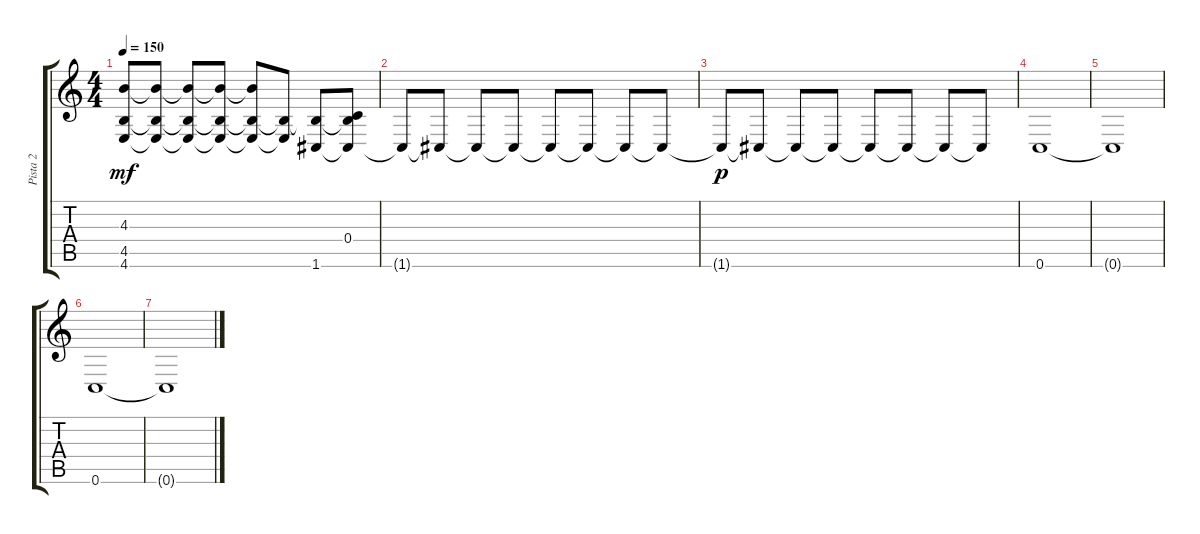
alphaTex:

\track ("Pista 2" "Pista 2") {instrument distortionguitar}
\staff {score tabs}
\tuning (E4 C4 G3 C3 G2 C2) {hide}
\ts (4 4)
\tempo 150
\clef g2
\ks c
(4.3{t} 4.5{t} 4.6{t}).8{dy mf} (4.3{t} 4.5{t} 4.6{t}).8 (4.3{t} 4.5{t} 4.6{t}).8 (4.3{t} 4.5{t} 4.6{t}).8 (4.3{t} 4.5{t} 4.6{t}).8 (4.5{t} 4.6{t}).8 (4.5{t} 1.6).8 (0.4{t} 4.5{t} 1.6{t}).8 |
1.6{t}.8 1.6{t}.8 1.6{t}.8 1.6{t}.8 1.6{t}.8 1.6{t}.8 1.6{t}.8 1.6{t}.8 |
1.6{t}.8{dy p} 1.6{t}.8 1.6{t}.8 1.6{t}.8 1.6{t}.8 1.6{t}.8 1.6{t}.8 1.6{t}.8 |
0.6.1 |
0.6{t}.1 |
0.6.1 |
0.6{t}.1
